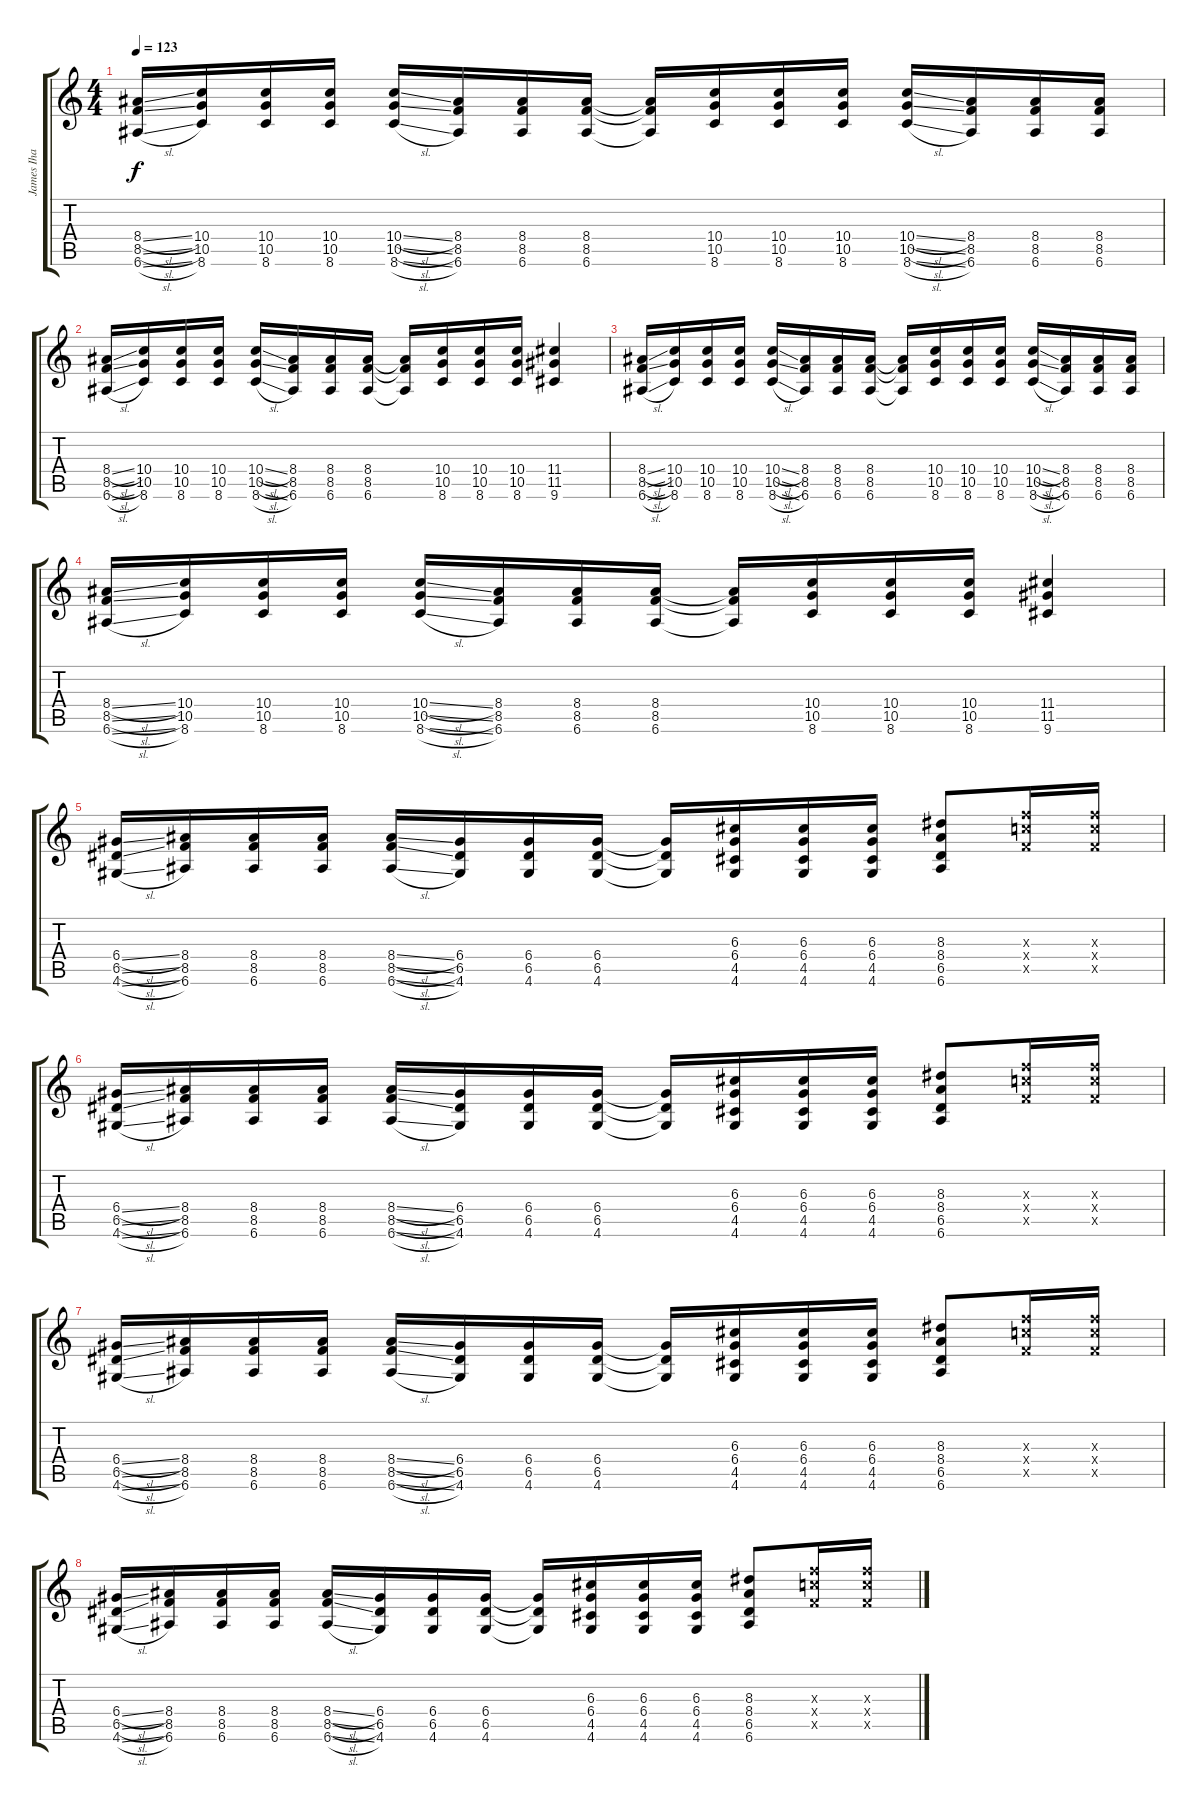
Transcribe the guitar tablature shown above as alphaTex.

\track ("James Iha" "James Iha") {instrument distortionguitar}
\staff {score tabs}
\tuning (E4 B3 G3 D3 A2 E2) {hide}
\ts (4 4)
\tempo 123
\clef g2
\ks c
(8.4{sl} 8.5{sl} 6.6{sl}).16{dy f} (10.4 10.5 8.6).16 (10.4 10.5 8.6).16 (10.4 10.5 8.6).16 (10.4{sl} 10.5{sl} 8.6{sl}).16 (8.4 8.5 6.6).16 (8.4 8.5 6.6).16 (8.4 8.5 6.6).16 (8.4{t} 8.5{t} 6.6{t}).16 (10.4 10.5 8.6).16 (10.4 10.5 8.6).16 (10.4 10.5 8.6).16 (10.4{sl} 10.5{sl} 8.6{sl}).16 (8.4 8.5 6.6).16 (8.4 8.5 6.6).16 (8.4 8.5 6.6).16 |
(8.4{sl} 8.5{sl} 6.6{sl}).16 (10.4 10.5 8.6).16 (10.4 10.5 8.6).16 (10.4 10.5 8.6).16 (10.4{sl} 10.5{sl} 8.6{sl}).16 (8.4 8.5 6.6).16 (8.4 8.5 6.6).16 (8.4 8.5 6.6).16 (8.4{t} 8.5{t} 6.6{t}).16 (10.4 10.5 8.6).16 (10.4 10.5 8.6).16 (10.4 10.5 8.6).16 (11.4 11.5 9.6).4 |
(8.4{sl} 8.5{sl} 6.6{sl}).16 (10.4 10.5 8.6).16 (10.4 10.5 8.6).16 (10.4 10.5 8.6).16 (10.4{sl} 10.5{sl} 8.6{sl}).16 (8.4 8.5 6.6).16 (8.4 8.5 6.6).16 (8.4 8.5 6.6).16 (8.4{t} 8.5{t} 6.6{t}).16 (10.4 10.5 8.6).16 (10.4 10.5 8.6).16 (10.4 10.5 8.6).16 (10.4{sl} 10.5{sl} 8.6{sl}).16 (8.4 8.5 6.6).16 (8.4 8.5 6.6).16 (8.4 8.5 6.6).16 |
(8.4{sl} 8.5{sl} 6.6{sl}).16 (10.4 10.5 8.6).16 (10.4 10.5 8.6).16 (10.4 10.5 8.6).16 (10.4{sl} 10.5{sl} 8.6{sl}).16 (8.4 8.5 6.6).16 (8.4 8.5 6.6).16 (8.4 8.5 6.6).16 (8.4{t} 8.5{t} 6.6{t}).16 (10.4 10.5 8.6).16 (10.4 10.5 8.6).16 (10.4 10.5 8.6).16 (11.4 11.5 9.6).4 |
(6.4{sl} 6.5{sl} 4.6{sl}).16 (8.4 8.5 6.6).16 (8.4 8.5 6.6).16 (8.4 8.5 6.6).16 (8.4{sl} 8.5{sl} 6.6{sl}).16 (6.4 6.5 4.6).16 (6.4 6.5 4.6).16 (6.4 6.5 4.6).16 (6.4{t} 6.5{t} 4.6{t}).16 (6.3 6.4 4.5 4.6).16 (6.3 6.4 4.5 4.6).16 (6.3 6.4 4.5 4.6).16 (8.3 8.4 6.5 6.6).8 (10.3{x} 10.4{x} 8.5{x}).16 (10.3{x} 10.4{x} 8.5{x}).16 |
(6.4{sl} 6.5{sl} 4.6{sl}).16 (8.4 8.5 6.6).16 (8.4 8.5 6.6).16 (8.4 8.5 6.6).16 (8.4{sl} 8.5{sl} 6.6{sl}).16 (6.4 6.5 4.6).16 (6.4 6.5 4.6).16 (6.4 6.5 4.6).16 (6.4{t} 6.5{t} 4.6{t}).16 (6.3 6.4 4.5 4.6).16 (6.3 6.4 4.5 4.6).16 (6.3 6.4 4.5 4.6).16 (8.3 8.4 6.5 6.6).8 (10.3{x} 10.4{x} 8.5{x}).16 (10.3{x} 10.4{x} 8.5{x}).16 |
(6.4{sl} 6.5{sl} 4.6{sl}).16 (8.4 8.5 6.6).16 (8.4 8.5 6.6).16 (8.4 8.5 6.6).16 (8.4{sl} 8.5{sl} 6.6{sl}).16 (6.4 6.5 4.6).16 (6.4 6.5 4.6).16 (6.4 6.5 4.6).16 (6.4{t} 6.5{t} 4.6{t}).16 (6.3 6.4 4.5 4.6).16 (6.3 6.4 4.5 4.6).16 (6.3 6.4 4.5 4.6).16 (8.3 8.4 6.5 6.6).8 (10.3{x} 10.4{x} 8.5{x}).16 (10.3{x} 10.4{x} 8.5{x}).16 |
(6.4{sl} 6.5{sl} 4.6{sl}).16 (8.4 8.5 6.6).16 (8.4 8.5 6.6).16 (8.4 8.5 6.6).16 (8.4{sl} 8.5{sl} 6.6{sl}).16 (6.4 6.5 4.6).16 (6.4 6.5 4.6).16 (6.4 6.5 4.6).16 (6.4{t} 6.5{t} 4.6{t}).16 (6.3 6.4 4.5 4.6).16 (6.3 6.4 4.5 4.6).16 (6.3 6.4 4.5 4.6).16 (8.3 8.4 6.5 6.6).8 (10.3{x} 10.4{x} 8.5{x}).16 (10.3{x} 10.4{x} 8.5{x}).16
